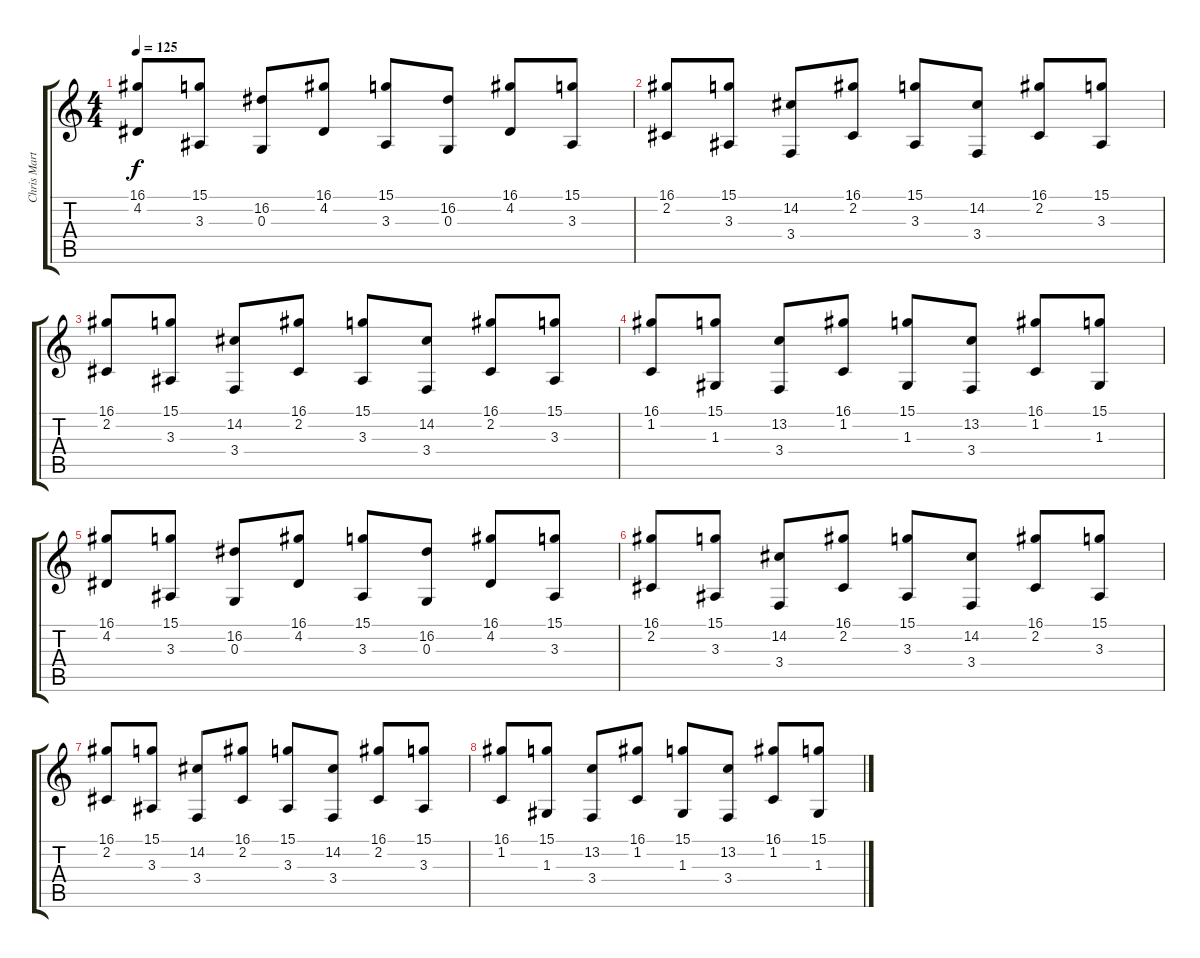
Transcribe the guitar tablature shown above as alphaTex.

\track ("Chris Martin" "Chris Mart") {instrument acousticgrandpiano}
\staff {score tabs}
\tuning (E4 B3 G3 D3 A2 E2) {hide}
\ts (4 4)
\tempo 125
\clef g2
\ks c
(16.1 4.2).8{dy f volume 3} (15.1 3.3).8 (16.2 0.3).8 (16.1 4.2).8 (15.1 3.3).8 (16.2 0.3).8 (16.1 4.2).8 (15.1 3.3).8 |
(16.1 2.2).8 (15.1 3.3).8 (14.2 3.4).8 (16.1 2.2).8 (15.1 3.3).8 (14.2 3.4).8 (16.1 2.2).8 (15.1 3.3).8 |
(16.1 2.2).8 (15.1 3.3).8 (14.2 3.4).8 (16.1 2.2).8 (15.1 3.3).8 (14.2 3.4).8 (16.1 2.2).8 (15.1 3.3).8 |
(16.1 1.2).8 (15.1 1.3).8 (13.2 3.4).8 (16.1 1.2).8 (15.1 1.3).8 (13.2 3.4).8 (16.1 1.2).8 (15.1 1.3).8 |
(16.1 4.2).8{volume 0} (15.1 3.3).8 (16.2 0.3).8 (16.1 4.2).8 (15.1 3.3).8 (16.2 0.3).8 (16.1 4.2).8 (15.1 3.3).8 |
(16.1 2.2).8 (15.1 3.3).8 (14.2 3.4).8 (16.1 2.2).8 (15.1 3.3).8 (14.2 3.4).8 (16.1 2.2).8 (15.1 3.3).8 |
(16.1 2.2).8 (15.1 3.3).8 (14.2 3.4).8 (16.1 2.2).8 (15.1 3.3).8 (14.2 3.4).8 (16.1 2.2).8 (15.1 3.3).8 |
(16.1 1.2).8 (15.1 1.3).8 (13.2 3.4).8 (16.1 1.2).8 (15.1 1.3).8 (13.2 3.4).8 (16.1 1.2).8 (15.1 1.3).8
